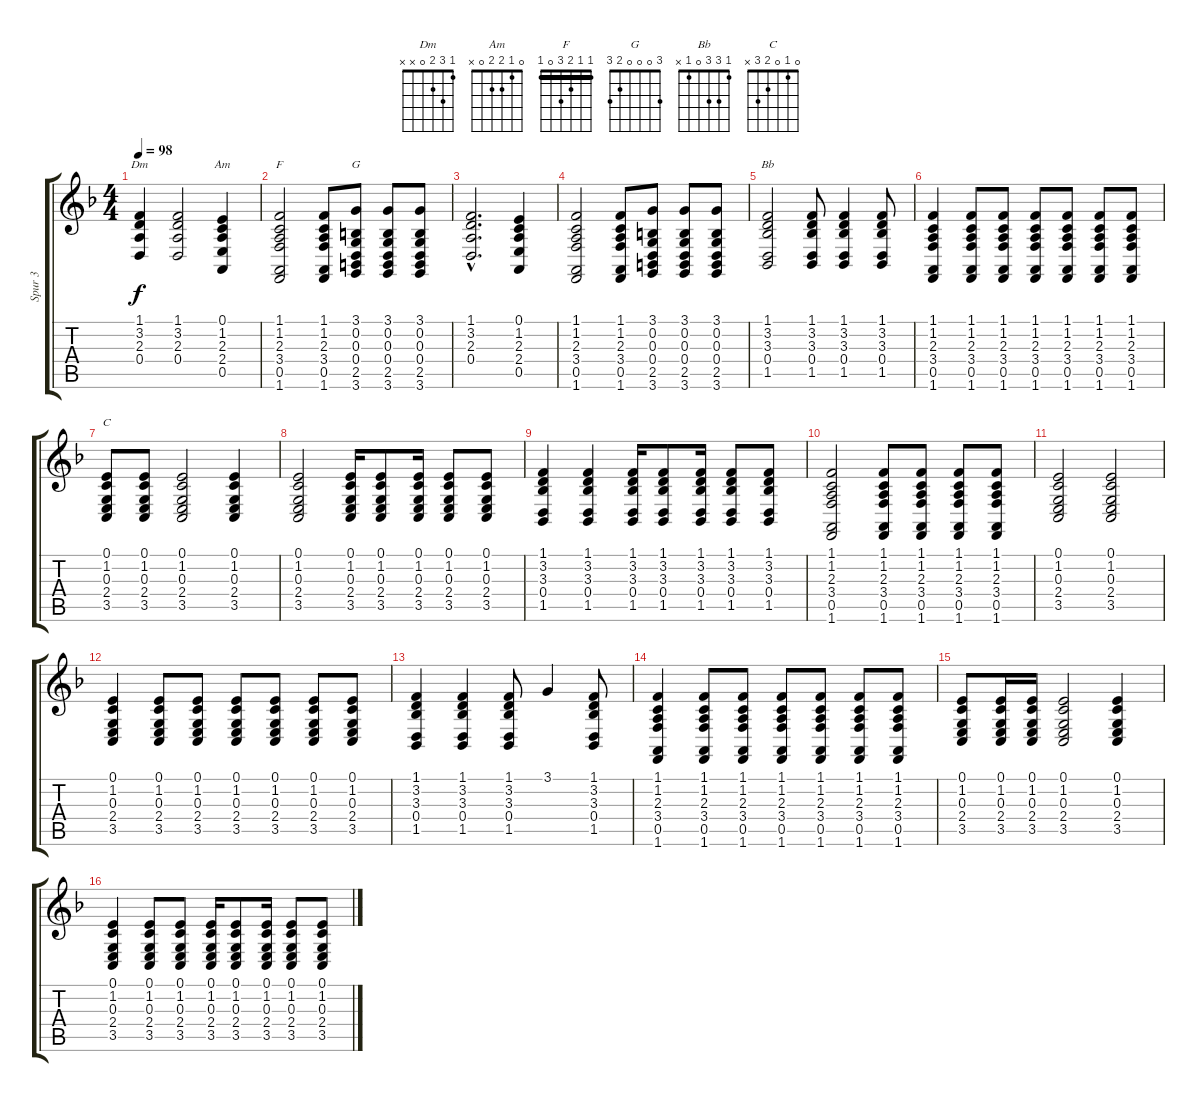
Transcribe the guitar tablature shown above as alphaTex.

\track ("Spur 3" "Spur 3") {instrument choiraahs}
\staff {score tabs}
\tuning (E4 B3 G3 D3 A2 E2) {hide}
\chord ("Dm" 1 3 2 0 x x)
\chord ("Am" 0 1 2 2 0 x)
\chord ("F" 1 1 2 3 0 1) {barre 1}
\chord ("G" 3 0 0 0 2 3)
\chord ("Bb" 1 3 3 0 1 x)
\chord ("C" 0 1 0 2 3 x)
\ts (4 4)
\tempo 98
\clef g2
\ks dminor
(1.1 3.2 2.3 0.4).4{ch "Dm" dy f} (1.1 3.2 2.3 0.4).2 (0.1 1.2 2.3 2.4 0.5).4{ch "Am"} |
(1.1 1.2 2.3 3.4 0.5 1.6).2{ch "F"} (1.1 1.2 2.3 3.4 0.5 1.6).8 (3.1 0.2 0.3 0.4 2.5 3.6).8{ch "G"} (3.1 0.2 0.3 0.4 2.5 3.6).8 (3.1 0.2 0.3 0.4 2.5 3.6).8 |
(1.1{hac} 3.2{hac} 2.3{hac} 0.4{hac}).2{d} (0.1 1.2 2.3 2.4 0.5).4 |
(1.1 1.2 2.3 3.4 0.5 1.6).2 (1.1 1.2 2.3 3.4 0.5 1.6).8 (3.1 0.2 0.3 0.4 2.5 3.6).8 (3.1 0.2 0.3 0.4 2.5 3.6).8 (3.1 0.2 0.3 0.4 2.5 3.6).8 |
(1.1 3.2 3.3 0.4 1.5).2{ch "Bb"} (1.1 3.2 3.3 0.4 1.5).8 (1.1 3.2 3.3 0.4 1.5).4 (1.1 3.2 3.3 0.4 1.5).8 |
(1.1 1.2 2.3 3.4 0.5 1.6).4 (1.1 1.2 2.3 3.4 0.5 1.6).8 (1.1 1.2 2.3 3.4 0.5 1.6).8 (1.1 1.2 2.3 3.4 0.5 1.6).8 (1.1 1.2 2.3 3.4 0.5 1.6).8 (1.1 1.2 2.3 3.4 0.5 1.6).8 (1.1 1.2 2.3 3.4 0.5 1.6).8 |
(0.1 1.2 0.3 2.4 3.5).8{ch "C"} (0.1 1.2 0.3 2.4 3.5).8 (0.1 1.2 0.3 2.4 3.5).2 (0.1 1.2 0.3 2.4 3.5).4 |
(0.1 1.2 0.3 2.4 3.5).2 (0.1 1.2 0.3 2.4 3.5).16 (0.1 1.2 0.3 2.4 3.5).8 (0.1 1.2 0.3 2.4 3.5).16 (0.1 1.2 0.3 2.4 3.5).8 (0.1 1.2 0.3 2.4 3.5).8 |
(1.1 3.2 3.3 0.4 1.5).4 (1.1 3.2 3.3 0.4 1.5).4 (1.1 3.2 3.3 0.4 1.5).16 (1.1 3.2 3.3 0.4 1.5).8 (1.1 3.2 3.3 0.4 1.5).16 (1.1 3.2 3.3 0.4 1.5).8 (1.1 3.2 3.3 0.4 1.5).8 |
(1.1 1.2 2.3 3.4 0.5 1.6).2 (1.1 1.2 2.3 3.4 0.5 1.6).8 (1.1 1.2 2.3 3.4 0.5 1.6).8 (1.1 1.2 2.3 3.4 0.5 1.6).8 (1.1 1.2 2.3 3.4 0.5 1.6).8 |
(0.1 1.2 0.3 2.4 3.5).2 (0.1 1.2 0.3 2.4 3.5).2 |
(0.1 1.2 0.3 2.4 3.5).4 (0.1 1.2 0.3 2.4 3.5).8 (0.1 1.2 0.3 2.4 3.5).8 (0.1 1.2 0.3 2.4 3.5).8 (0.1 1.2 0.3 2.4 3.5).8 (0.1 1.2 0.3 2.4 3.5).8 (0.1 1.2 0.3 2.4 3.5).8 |
(1.1 3.2 3.3 0.4 1.5).4 (1.1 3.2 3.3 0.4 1.5).4 (1.1 3.2 3.3 0.4 1.5).8 3.1.4 (1.1 3.2 3.3 0.4 1.5).8 |
(1.1 1.2 2.3 3.4 0.5 1.6).4 (1.1 1.2 2.3 3.4 0.5 1.6).8 (1.1 1.2 2.3 3.4 0.5 1.6).8 (1.1 1.2 2.3 3.4 0.5 1.6).8 (1.1 1.2 2.3 3.4 0.5 1.6).8 (1.1 1.2 2.3 3.4 0.5 1.6).8 (1.1 1.2 2.3 3.4 0.5 1.6).8 |
(0.1 1.2 0.3 2.4 3.5).8 (0.1 1.2 0.3 2.4 3.5).16 (0.1 1.2 0.3 2.4 3.5).16 (0.1 1.2 0.3 2.4 3.5).2 (0.1 1.2 0.3 2.4 3.5).4 |
(0.1 1.2 0.3 2.4 3.5).4 (0.1 1.2 0.3 2.4 3.5).8 (0.1 1.2 0.3 2.4 3.5).8 (0.1 1.2 0.3 2.4 3.5).16 (0.1 1.2 0.3 2.4 3.5).8 (0.1 1.2 0.3 2.4 3.5).16 (0.1 1.2 0.3 2.4 3.5).8 (0.1 1.2 0.3 2.4 3.5).8
